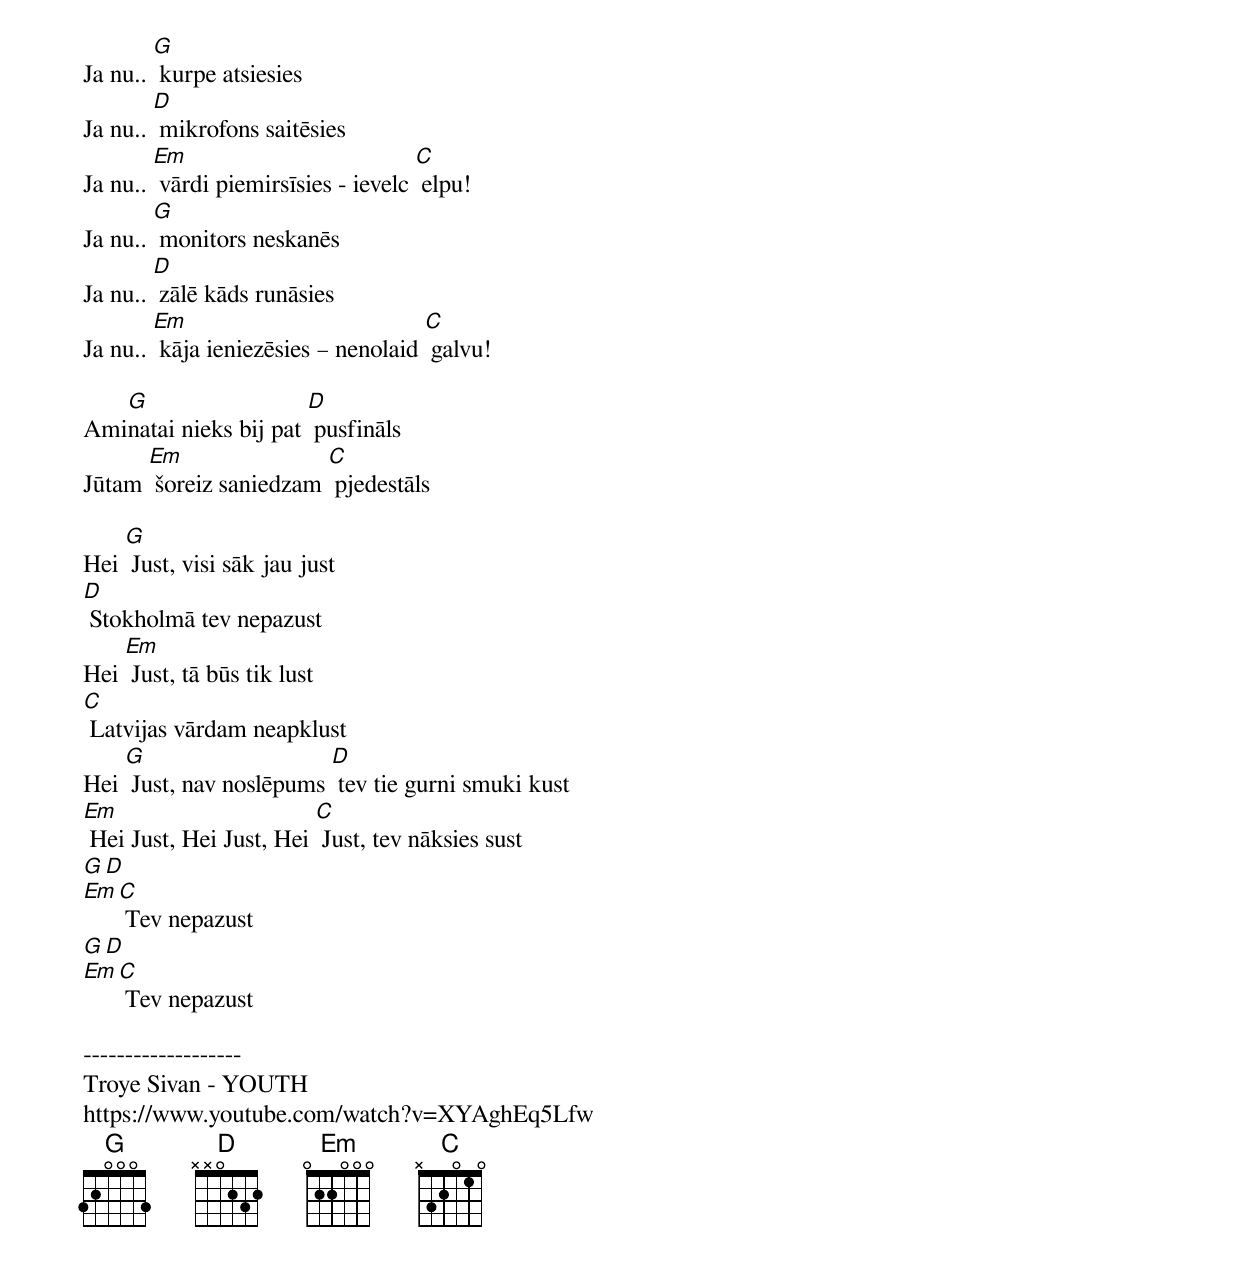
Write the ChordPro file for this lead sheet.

Ja nu.. [G] kurpe atsiesies
Ja nu.. [D] mikrofons saitēsies
Ja nu.. [Em] vārdi piemirsīsies - ievelc [C] elpu!
Ja nu.. [G] monitors neskanēs
Ja nu.. [D] zālē kāds runāsies
Ja nu.. [Em] kāja ieniezēsies – nenolaid [C] galvu!

Ami[G]natai nieks bij pat [D] pusfināls
Jūtam [Em] šoreiz saniedzam [C] pjedestāls

Hei [G] Just, visi sāk jau just
[D] Stokholmā tev nepazust
Hei [Em] Just, tā būs tik lust
[C] Latvijas vārdam neapklust
Hei [G] Just, nav noslēpums [D] tev tie gurni smuki kust
[Em] Hei Just, Hei Just, Hei [C] Just, tev nāksies sust
[G][D]
[Em][C] Tev nepazust
[G][D]
[Em][C] Tev nepazust

-------------------
Troye Sivan - YOUTH
https://www.youtube.com/watch?v=XYAghEq5Lfw
